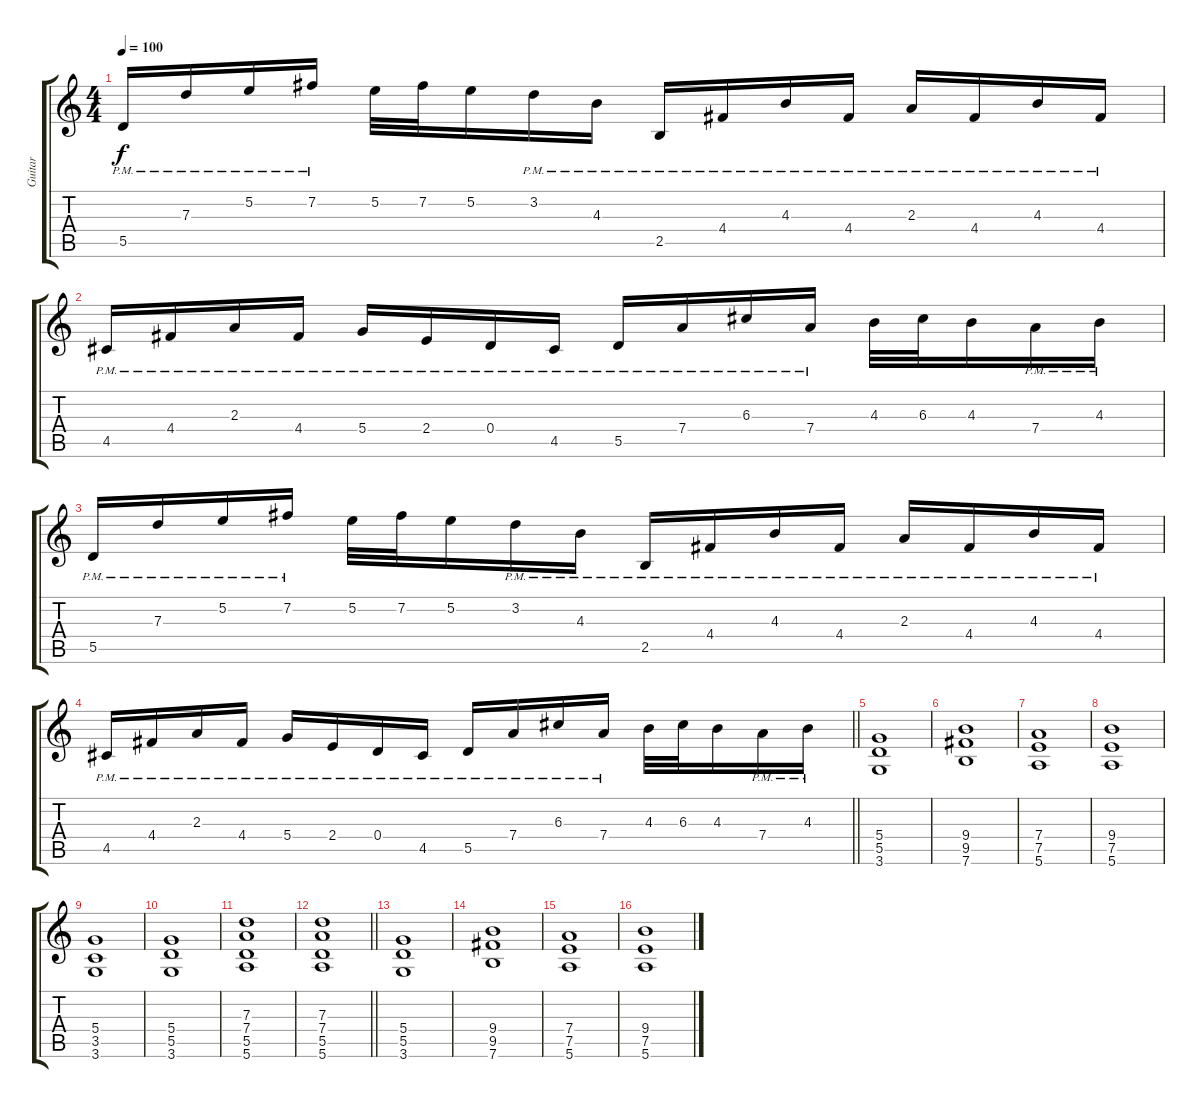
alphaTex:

\track ("Guitar" "Guitar") {instrument distortionguitar}
\staff {score tabs}
\tuning (E4 B3 G3 D3 A2 E2) {hide}
\ts (4 4)
\tempo 100
\clef g2
\ks c
5.5{pm}.16{dy f} 7.3{pm}.16 5.2{pm}.16 7.2{pm}.16 5.2.32 7.2.32 5.2.16 3.2{pm}.16 4.3{pm}.16 2.5{pm}.16 4.4{pm}.16 4.3{pm}.16 4.4{pm}.16 2.3{pm}.16 4.4{pm}.16 4.3{pm}.16 4.4{pm}.16 |
4.5{pm}.16 4.4{pm}.16 2.3{pm}.16 4.4{pm}.16 5.4{pm}.16 2.4{pm}.16 0.4{pm}.16 4.5{pm}.16 5.5{pm}.16 7.4{pm}.16 6.3{pm}.16 7.4{pm}.16 4.3.32 6.3.32 4.3.16 7.4{pm}.16 4.3{pm}.16 |
5.5{pm}.16 7.3{pm}.16 5.2{pm}.16 7.2{pm}.16 5.2.32 7.2.32 5.2.16 3.2{pm}.16 4.3{pm}.16 2.5{pm}.16 4.4{pm}.16 4.3{pm}.16 4.4{pm}.16 2.3{pm}.16 4.4{pm}.16 4.3{pm}.16 4.4{pm}.16 |
\barLineRight lightlight
4.5{pm}.16 4.4{pm}.16 2.3{pm}.16 4.4{pm}.16 5.4{pm}.16 2.4{pm}.16 0.4{pm}.16 4.5{pm}.16 5.5{pm}.16 7.4{pm}.16 6.3{pm}.16 7.4{pm}.16 4.3.32 6.3.32 4.3.16 7.4{pm}.16 4.3{pm}.16 |
(5.4 5.5 3.6).1 |
(9.4 9.5 7.6).1 |
(7.4 7.5 5.6).1 |
(9.4 7.5 5.6).1 |
(5.4 3.5 3.6).1 |
(5.4 5.5 3.6).1 |
(7.3 7.4 5.5 5.6).1 |
\barLineRight lightlight
(7.3 7.4 5.5 5.6).1 |
(5.4 5.5 3.6).1 |
(9.4 9.5 7.6).1 |
(7.4 7.5 5.6).1 |
(9.4 7.5 5.6).1
